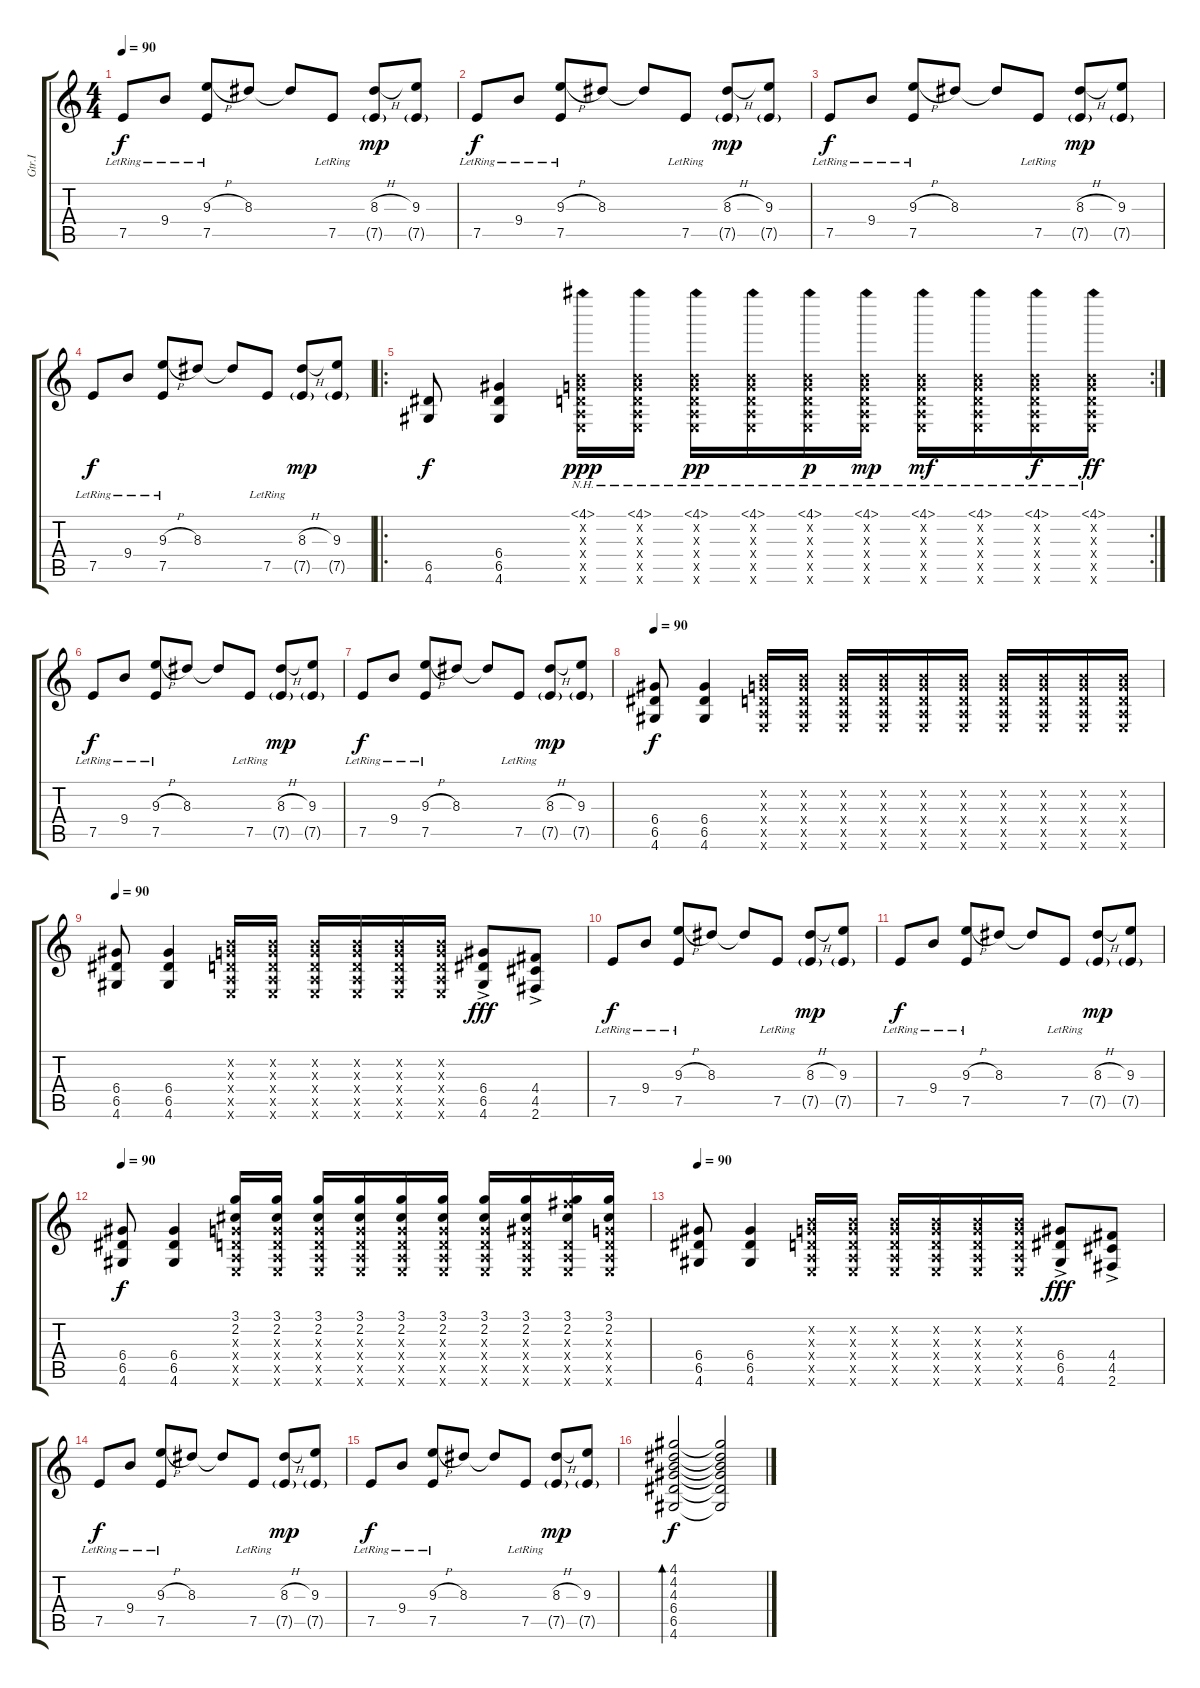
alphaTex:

\track ("Gtr.I" "Gtr.I") {instrument electricguitarjazz}
\staff {score tabs}
\tuning (E4 B3 G3 D3 A2 E2) {hide}
\ts (4 4)
\tempo 90
\clef g2
\ks c
7.5{lr}.8{dy f instrument electricguitarjazz} 9.4{lr}.8 (9.3{h} 7.5{lr}).8 8.3.8 8.3{t}.8 7.5{lr}.8 (8.3{h} 7.5{g}).8{dy mp} (9.3 7.5{g}).8 |
7.5{lr}.8{dy f} 9.4{lr}.8 (9.3{h} 7.5{lr}).8 8.3.8 8.3{t}.8 7.5{lr}.8 (8.3{h} 7.5{g}).8{dy mp} (9.3 7.5{g}).8 |
7.5{lr}.8{dy f} 9.4{lr}.8 (9.3{h} 7.5{lr}).8 8.3.8 8.3{t}.8 7.5{lr}.8 (8.3{h} 7.5{g}).8{dy mp} (9.3 7.5{g}).8 |
7.5{lr}.8{dy f} 9.4{lr}.8 (9.3{h} 7.5{lr}).8 8.3.8 8.3{t}.8 7.5{lr}.8 (8.3{h} 7.5{g}).8{dy mp} (9.3 7.5{g}).8 |
\ro
\rc 2
(6.5 4.6).8{dy f volume 16 instrument distortionguitar} (6.4 6.5 4.6).4 (4.1{nh} 0.2{x} 0.3{x} 0.4{x} 0.5{x} 0.6{x}).16{dy ppp} (4.1{nh} 0.2{x} 0.3{x} 0.4{x} 0.5{x} 0.6{x}).16 (4.1{nh} 0.2{x} 0.3{x} 0.4{x} 0.5{x} 0.6{x}).16{dy pp} (4.1{nh} 0.2{x} 0.3{x} 0.4{x} 0.5{x} 0.6{x}).16 (4.1{nh} 0.2{x} 0.3{x} 0.4{x} 0.5{x} 0.6{x}).16{dy p} (4.1{nh} 0.2{x} 0.3{x} 0.4{x} 0.5{x} 0.6{x}).16{dy mp} (4.1{nh} 0.2{x} 0.3{x} 0.4{x} 0.5{x} 0.6{x}).16{dy mf} (4.1{nh} 0.2{x} 0.3{x} 0.4{x} 0.5{x} 0.6{x}).16 (4.1{nh} 0.2{x} 0.3{x} 0.4{x} 0.5{x} 0.6{x}).16{dy f} (4.1{nh} 0.2{x} 0.3{x} 0.4{x} 0.5{x} 0.6{x}).16{dy ff} |
7.5{lr}.8{dy f instrument electricguitarjazz} 9.4{lr}.8 (9.3{h} 7.5{lr}).8 8.3.8 8.3{t}.8 7.5{lr}.8 (8.3{h} 7.5{g}).8{dy mp} (9.3 7.5{g}).8 |
7.5{lr}.8{dy f} 9.4{lr}.8 (9.3{h} 7.5{lr}).8 8.3.8 8.3{t}.8 7.5{lr}.8 (8.3{h} 7.5{g}).8{dy mp} (9.3 7.5{g}).8 |
\tempo 90
(6.4 6.5 4.6).8{dy f volume 16 instrument distortionguitar} (6.4 6.5 4.6).4 (0.2{x} 0.3{x} 0.4{x} 0.5{x} 0.6{x}).16 (0.2{x} 0.3{x} 0.4{x} 0.5{x} 0.6{x}).16 (0.2{x} 0.3{x} 0.4{x} 0.5{x} 0.6{x}).16 (0.2{x} 0.3{x} 0.4{x} 0.5{x} 0.6{x}).16 (0.2{x} 0.3{x} 0.4{x} 0.5{x} 0.6{x}).16 (0.2{x} 0.3{x} 0.4{x} 0.5{x} 0.6{x}).16 (0.2{x} 0.3{x} 0.4{x} 0.5{x} 0.6{x}).16 (0.2{x} 0.3{x} 0.4{x} 0.5{x} 0.6{x}).16 (0.2{x} 0.3{x} 0.4{x} 0.5{x} 0.6{x}).16 (0.2{x} 0.3{x} 0.4{x} 0.5{x} 0.6{x}).16 |
\tempo 90
(6.4 6.5 4.6).8{instrument distortionguitar} (6.4 6.5 4.6).4 (0.2{x} 0.3{x} 0.4{x} 0.5{x} 0.6{x}).16 (0.2{x} 0.3{x} 0.4{x} 0.5{x} 0.6{x}).16 (0.2{x} 0.3{x} 0.4{x} 0.5{x} 0.6{x}).16 (0.2{x} 0.3{x} 0.4{x} 0.5{x} 0.6{x}).16 (0.2{x} 0.3{x} 0.4{x} 0.5{x} 0.6{x}).16 (0.2{x} 0.3{x} 0.4{x} 0.5{x} 0.6{x}).16 (6.4{ac} 6.5{ac} 4.6{ac}).8{dy fff} (4.4{ac} 4.5{ac} 2.6{ac}).8 |
7.5{lr}.8{dy f instrument electricguitarjazz} 9.4{lr}.8 (9.3{h} 7.5{lr}).8 8.3.8 8.3{t}.8 7.5{lr}.8 (8.3{h} 7.5{g}).8{dy mp} (9.3 7.5{g}).8 |
7.5{lr}.8{dy f} 9.4{lr}.8 (9.3{h} 7.5{lr}).8 8.3.8 8.3{t}.8 7.5{lr}.8 (8.3{h} 7.5{g}).8{dy mp} (9.3 7.5{g}).8 |
\tempo 90
(6.4 6.5 4.6).8{dy f volume 16 instrument distortionguitar} (6.4 6.5 4.6).4 (3.1 2.2 0.3{x} 0.4{x} 0.5{x} 0.6{x}).16 (3.1 2.2 0.3{x} 0.4{x} 0.5{x} 0.6{x}).16 (3.1 2.2 0.3{x} 0.4{x} 0.5{x} 0.6{x}).16 (3.1 2.2 0.3{x} 0.4{x} 0.5{x} 0.6{x}).16 (3.1 2.2 0.3{x} 0.4{x} 0.5{x} 0.6{x}).16 (3.1 2.2 0.3{x} 0.4{x} 0.5{x} 0.6{x}).16 (3.1 2.2 0.3{x} 0.4{x} 0.5{x} 0.6{x}).16 (3.1 2.2 1.3{x} 0.4{x} 0.5{x} 0.6{x}).16 (3.1 2.2 11.3{x} 0.4{x} 0.5{x} 0.6{x}).16 (3.1 2.2 0.3{x} 0.4{x} 0.5{x} 0.6{x}).16 |
\tempo 90
(6.4 6.5 4.6).8{instrument distortionguitar} (6.4 6.5 4.6).4 (0.2{x} 0.3{x} 0.4{x} 0.5{x} 0.6{x}).16 (0.2{x} 0.3{x} 0.4{x} 0.5{x} 0.6{x}).16 (0.2{x} 0.3{x} 0.4{x} 0.5{x} 0.6{x}).16 (0.2{x} 0.3{x} 0.4{x} 0.5{x} 0.6{x}).16 (0.2{x} 0.3{x} 0.4{x} 0.5{x} 0.6{x}).16 (0.2{x} 0.3{x} 0.4{x} 0.5{x} 0.6{x}).16 (6.4{ac} 6.5{ac} 4.6{ac}).8{dy fff} (4.4{ac} 4.5{ac} 2.6{ac}).8 |
7.5{lr}.8{dy f instrument electricguitarjazz} 9.4{lr}.8 (9.3{h} 7.5{lr}).8 8.3.8 8.3{t}.8 7.5{lr}.8 (8.3{h} 7.5{g}).8{dy mp} (9.3 7.5{g}).8 |
7.5{lr}.8{dy f} 9.4{lr}.8 (9.3{h} 7.5{lr}).8 8.3.8 8.3{t}.8 7.5{lr}.8 (8.3{h} 7.5{g}).8{dy mp} (9.3 7.5{g}).8 |
(4.1 4.2 4.3 6.4 6.5 4.6).2{bd 240 dy f instrument overdrivenguitar} (4.1{t} 4.2{t} 4.3{t} 6.4{t} 6.5{t} 4.6{t}).2
